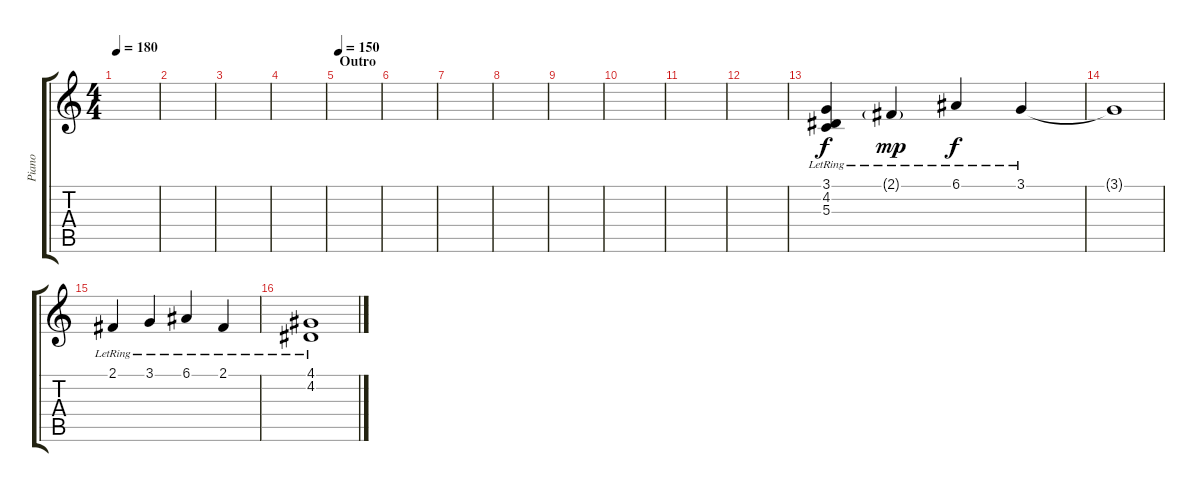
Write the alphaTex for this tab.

\track ("Piano" "Piano") {instrument acousticgrandpiano}
\staff {score tabs}
\tuning (E4 B3 G3 D3 A2 E2) {hide}
\ts (4 4)
\tempo 180
\clef g2
\ks c
|
|
|
|
\section ("" "Outro")
\tempo 150
|
|
|
|
|
|
|
|
(3.1{lr} 4.2{lr} 5.3{lr}).4{volume 10} 2.1{g lr}.4{dy mp} 6.1{lr}.4{dy f} 3.1{lr}.4 |
3.1{t}.1 |
2.1{lr}.4 3.1{lr}.4 6.1{lr}.4 2.1{lr}.4 |
(4.1{lr} 4.2{lr}).1
